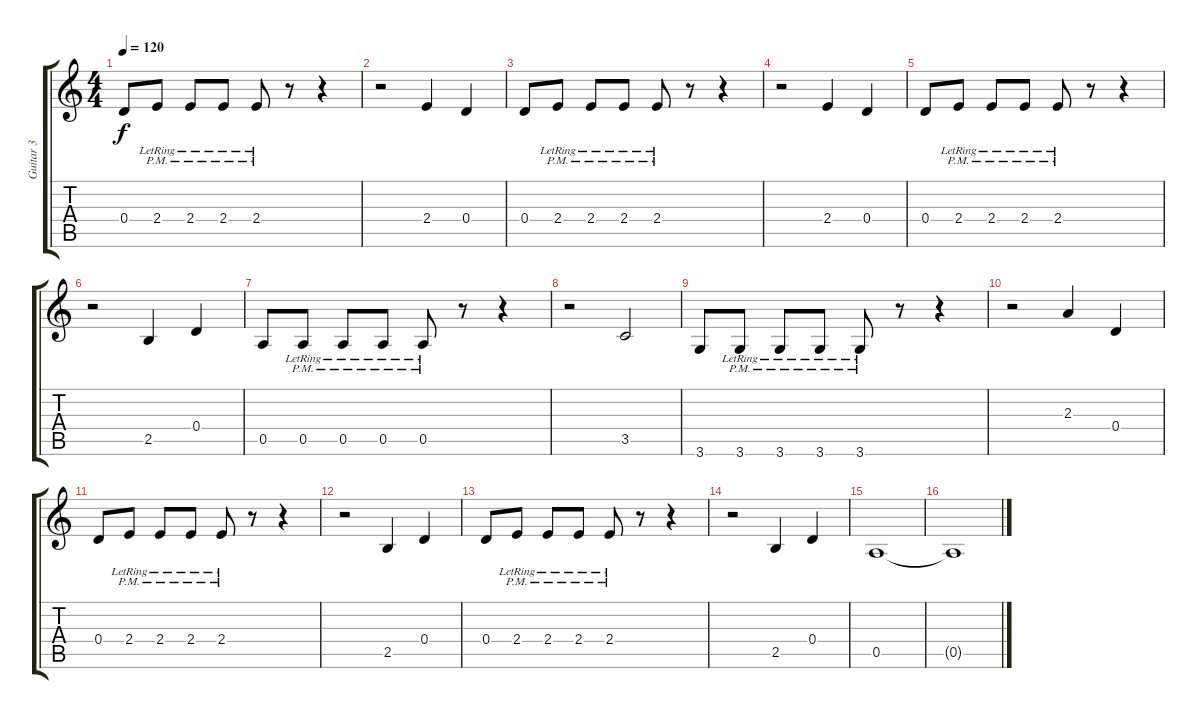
\track ("Guitar 3" "Guitar 3") {instrument acousticguitarsteel}
\staff {score tabs}
\tuning (E4 B3 G3 D3 A2 E2) {hide}
\ts (4 4)
\tempo 120
\clef g2
\ks c
0.4.8{dy f} 2.4{pm lr}.8 2.4{pm lr}.8 2.4{pm lr}.8 2.4{pm lr}.8 r.8 r.4 |
r.2 2.4.4{instrument distortionguitar} 0.4.4 |
0.4.8 2.4{pm lr}.8 2.4{pm lr}.8 2.4{pm lr}.8 2.4{pm lr}.8 r.8 r.4 |
r.2 2.4.4 0.4.4 |
0.4.8 2.4{pm lr}.8 2.4{pm lr}.8 2.4{pm lr}.8 2.4{pm lr}.8 r.8 r.4 |
r.2 2.5.4 0.4.4 |
0.5.8 0.5{pm lr}.8 0.5{pm lr}.8 0.5{pm lr}.8 0.5{pm lr}.8 r.8 r.4 |
r.2 3.5.2 |
3.6.8 3.6{pm lr}.8 3.6{pm lr}.8 3.6{pm lr}.8 3.6{pm lr}.8 r.8 r.4 |
r.2 2.3.4 0.4.4 |
0.4.8 2.4{pm lr}.8 2.4{pm lr}.8 2.4{pm lr}.8 2.4{pm lr}.8 r.8 r.4 |
r.2 2.5.4 0.4.4 |
0.4.8 2.4{pm lr}.8 2.4{pm lr}.8 2.4{pm lr}.8 2.4{pm lr}.8 r.8 r.4 |
r.2 2.5.4 0.4.4 |
0.5.1 |
0.5{t}.1
